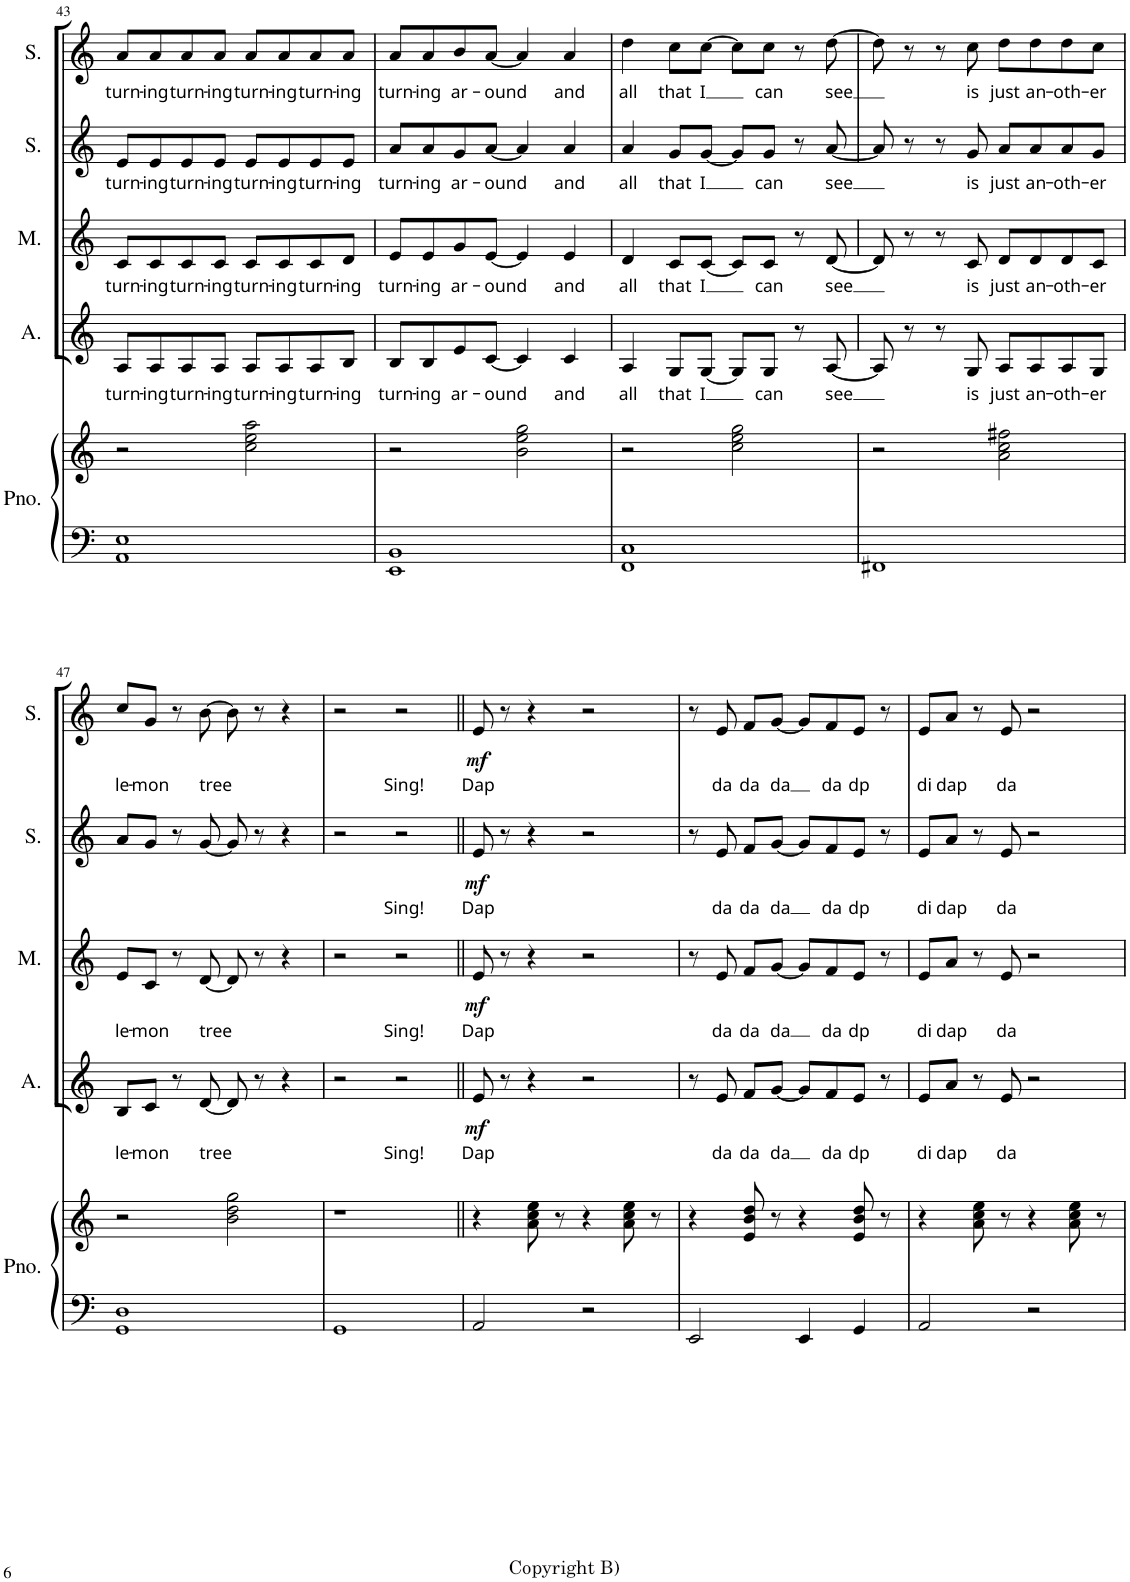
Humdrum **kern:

**kern	**kern	**kern	**text	**dynam	**kern	**text	**dynam	**kern	**text	**dynam	**kern	**text	**dynam
*part5	*part5	*part4	*part4	*part4	*part3	*part3	*part3	*part2	*part2	*part2	*part1	*part1	*part1
*staff6	*staff5	*staff4	*staff4	*staff4	*staff3	*staff3	*staff3	*staff2	*staff2	*staff2	*staff1	*staff1	*staff1
*I"Piano	*	*I"Alto	*	*	*I"Mezzo	*	*	*I"Soprano	*	*	*I"Soprano	*	*
*I'Pno.	*	*I'A.	*	*	*I'M.	*	*	*I'S.	*	*	*I'S.	*	*
!!LO:PB:g=z
*clefF4	*clefG2	*clefG2	*	*	*clefG2	*	*	*clefG2	*	*	*clefG2	*	*
*k[]	*k[]	*k[]	*	*	*k[]	*	*	*k[]	*	*	*k[]	*	*
*M4/4	*M4/4	*M4/4	*	*	*M4/4	*	*	*M4/4	*	*	*M4/4	*	*
=43	=43	=43	=43	=43	=43	=43	=43	=43	=43	=43	=43	=43	=43
!	!	!	!LO:LY:b	!	!	!LO:LY:b	!	!	!LO:LY:b	!	!	!LO:LY:b	!
1AA 1E	2r	8A/L	turn-	.	8c/L	turn-	.	8e/L	turn-	.	8a/L	turn-	.
!	!	!	!LO:LY:b	!	!	!LO:LY:b	!	!	!LO:LY:b	!	!	!LO:LY:b	!
.	.	8A/	-ing	.	8c/	-ing	.	8e/	-ing	.	8a/	-ing	.
!	!	!	!LO:LY:b	!	!	!LO:LY:b	!	!	!LO:LY:b	!	!	!LO:LY:b	!
.	.	8A/	turn-	.	8c/	turn-	.	8e/	turn-	.	8a/	turn-	.
!	!	!	!LO:LY:b	!	!	!LO:LY:b	!	!	!LO:LY:b	!	!	!LO:LY:b	!
.	.	8A/J	-ing	.	8c/J	-ing	.	8e/J	-ing	.	8a/J	-ing	.
!	!	!	!LO:LY:b	!	!	!LO:LY:b	!	!	!LO:LY:b	!	!	!LO:LY:b	!
.	2cc\ 2ee\ 2aa\	8A/L	turn-	.	8c/L	turn-	.	8e/L	turn-	.	8a/L	turn-	.
!	!	!	!LO:LY:b	!	!	!LO:LY:b	!	!	!LO:LY:b	!	!	!LO:LY:b	!
.	.	8A/	-ing	.	8c/	-ing	.	8e/	-ing	.	8a/	-ing	.
!	!	!	!LO:LY:b	!	!	!LO:LY:b	!	!	!LO:LY:b	!	!	!LO:LY:b	!
.	.	8A/	turn-	.	8c/	turn-	.	8e/	turn-	.	8a/	turn-	.
!	!	!	!LO:LY:b	!	!	!LO:LY:b	!	!	!LO:LY:b	!	!	!LO:LY:b	!
.	.	8B/J	-ing	.	8d/J	-ing	.	8e/J	-ing	.	8a/J	-ing	.
=44	=44	=44	=44	=44	=44	=44	=44	=44	=44	=44	=44	=44	=44
!	!	!	!LO:LY:b	!	!	!LO:LY:b	!	!	!LO:LY:b	!	!	!LO:LY:b	!
1EE 1BB	2r	8B/L	turn-	.	8e/L	turn-	.	8a/L	turn-	.	8a/L	turn-	.
!	!	!	!LO:LY:b	!	!	!LO:LY:b	!	!	!LO:LY:b	!	!	!LO:LY:b	!
.	.	8B/	-ing	.	8e/	-ing	.	8a/	-ing	.	8a/	-ing	.
!	!	!	!LO:LY:b	!	!	!LO:LY:b	!	!	!LO:LY:b	!	!	!LO:LY:b	!
.	.	8e/	ar-	.	8g/	ar-	.	8g/	ar-	.	8b/	ar-	.
!	!	!	!LO:LY:b	!	!	!LO:LY:b	!	!	!LO:LY:b	!	!	!LO:LY:b	!
.	.	[8c/J	-ound	.	[8e/J	-ound	.	[8a/J	-ound	.	[8a/J	-ound	.
.	2b\ 2ee\ 2gg\	4c/]	.	.	4e/]	.	.	4a/]	.	.	4a/]	.	.
!	!	!	!LO:LY:b	!	!	!LO:LY:b	!	!	!LO:LY:b	!	!	!LO:LY:b	!
.	.	4c/	and	.	4e/	and	.	4a/	and	.	4a/	and	.
=45	=45	=45	=45	=45	=45	=45	=45	=45	=45	=45	=45	=45	=45
!	!	!	!LO:LY:b	!	!	!LO:LY:b	!	!	!LO:LY:b	!	!	!LO:LY:b	!
1FF 1C	2r	4A/	all	.	4d/	all	.	4a/	all	.	4dd\	all	.
!	!	!	!LO:LY:b	!	!	!LO:LY:b	!	!	!LO:LY:b	!	!	!LO:LY:b	!
.	.	8G/L	that	.	8c/L	that	.	8g/L	that	.	8cc\L	that	.
!	!	!	!LO:LY:b	!	!	!LO:LY:b	!	!	!LO:LY:b	!	!	!LO:LY:b	!
.	.	[8G/J	I	.	[8c/J	I	.	[8g/J	I	.	[8cc\J	I	.
.	2cc\ 2ee\ 2gg\	8G/L]	.	.	8c/L]	.	.	8g/L]	.	.	8cc\L]	.	.
!	!	!	!LO:LY:b	!	!	!LO:LY:b	!	!	!LO:LY:b	!	!	!LO:LY:b	!
.	.	8G/J	can	.	8c/J	can	.	8g/J	can	.	8cc\J	can	.
.	.	8r	.	.	8r	.	.	8r	.	.	8r	.	.
!	!	!	!LO:LY:b	!	!	!LO:LY:b	!	!	!LO:LY:b	!	!	!LO:LY:b	!
.	.	[8A/	see	.	[8d/	see	.	[8a/	see	.	[8dd\	see	.
=46	=46	=46	=46	=46	=46	=46	=46	=46	=46	=46	=46	=46	=46
1FF#X	2r	8A/]	.	.	8d/]	.	.	8a/]	.	.	8dd\]	.	.
.	.	8r	.	.	8r	.	.	8r	.	.	8r	.	.
.	.	8r	.	.	8r	.	.	8r	.	.	8r	.	.
!	!	!	!LO:LY:b	!	!	!LO:LY:b	!	!	!LO:LY:b	!	!	!LO:LY:b	!
.	.	8G/	is	.	8c/	is	.	8g/	is	.	8cc\	is	.
!	!	!	!LO:LY:b	!	!	!LO:LY:b	!	!	!LO:LY:b	!	!	!LO:LY:b	!
.	2a\ 2cc\ 2ff#X\	8A/L	just	.	8d/L	just	.	8a/L	just	.	8dd\L	just	.
!	!	!	!LO:LY:b	!	!	!LO:LY:b	!	!	!LO:LY:b	!	!	!LO:LY:b	!
.	.	8A/	an-	.	8d/	an-	.	8a/	an-	.	8dd\	an-	.
!	!	!	!LO:LY:b	!	!	!LO:LY:b	!	!	!LO:LY:b	!	!	!LO:LY:b	!
.	.	8A/	-oth-	.	8d/	-oth-	.	8a/	-oth-	.	8dd\	-oth-	.
!	!	!	!LO:LY:b	!	!	!LO:LY:b	!	!	!LO:LY:b	!	!	!LO:LY:b	!
.	.	8G/J	-er	.	8c/J	-er	.	8g/J	-er	.	8cc\J	-er	.
!!LO:LB:g=z
=47	=47	=47	=47	=47	=47	=47	=47	=47	=47	=47	=47	=47	=47
!	!	!	!LO:LY:b	!	!	!LO:LY:b	!	!	!	!	!	!LO:LY:b	!
1GG 1D	2r	8B/L	le-	.	8e/L	le-	.	8a/L	.	.	8cc/L	le-	.
!	!	!	!LO:LY:b	!	!	!LO:LY:b	!	!	!	!	!	!LO:LY:b	!
.	.	8c/J	-mon	.	8c/J	-mon	.	8g/J	.	.	8g/J	-mon	.
.	.	8r	.	.	8r	.	.	8r	.	.	8r	.	.
!	!	!	!LO:LY:b	!	!	!LO:LY:b	!	!	!	!	!	!LO:LY:b	!
.	.	[8d/	tree	.	[8d/	tree	.	[8g/	.	.	[8b\	tree	.
.	2b\ 2dd\ 2gg\	8d/]	.	.	8d/]	.	.	8g/]	.	.	8b\]	.	.
.	.	8r	.	.	8r	.	.	8r	.	.	8r	.	.
.	.	4r	.	.	4r	.	.	4r	.	.	4r	.	.
=48	=48	=48	=48	=48	=48	=48	=48	=48	=48	=48	=48	=48	=48
1GG	1r	2r	.	.	2r	.	.	2r	.	.	2r	.	.
!	!	!	!LO:LY:b	!	!	!LO:LY:b	!	!	!LO:LY:b	!	!	!LO:LY:b	!
.	.	2r	Sing!	.	2r	Sing!	.	2r	Sing!	.	2r	Sing!	.
=49||	=49||	=49||	=49||	=49||	=49||	=49||	=49||	=49||	=49||	=49||	=49||	=49||	=49||
!	!	!	!LO:LY:b	!LO:DY:b	!	!LO:LY:b	!LO:DY:b	!	!LO:LY:b	!LO:DY:b	!	!LO:LY:b	!LO:DY:b
2AA/	4r	8e/	Dap	mf	8e/	Dap	mf	8e/	Dap	mf	8e/	Dap	mf
.	.	8r	.	.	8r	.	.	8r	.	.	8r	.	.
.	8a\ 8cc\ 8ee\	4r	.	.	4r	.	.	4r	.	.	4r	.	.
.	8r	.	.	.	.	.	.	.	.	.	.	.	.
2r	4r	2r	.	.	2r	.	.	2r	.	.	2r	.	.
.	8a\ 8cc\ 8ee\	.	.	.	.	.	.	.	.	.	.	.	.
.	8r	.	.	.	.	.	.	.	.	.	.	.	.
=50	=50	=50	=50	=50	=50	=50	=50	=50	=50	=50	=50	=50	=50
2EE/	4r	8r	.	.	8r	.	.	8r	.	.	8r	.	.
!	!	!	!LO:LY:b	!	!	!LO:LY:b	!	!	!LO:LY:b	!	!	!LO:LY:b	!
.	.	8e/	da	.	8e/	da	.	8e/	da	.	8e/	da	.
!	!	!	!LO:LY:b	!	!	!LO:LY:b	!	!	!LO:LY:b	!	!	!LO:LY:b	!
.	8e/ 8b/ 8dd/	8f/L	da	.	8f/L	da	.	8f/L	da	.	8f/L	da	.
!	!	!	!LO:LY:b	!	!	!LO:LY:b	!	!	!LO:LY:b	!	!	!LO:LY:b	!
.	8r	[8g/J	da	.	[8g/J	da	.	[8g/J	da	.	[8g/J	da	.
4EE/	4r	8g/L]	.	.	8g/L]	.	.	8g/L]	.	.	8g/L]	.	.
!	!	!	!LO:LY:b	!	!	!LO:LY:b	!	!	!LO:LY:b	!	!	!LO:LY:b	!
.	.	8f/	da	.	8f/	da	.	8f/	da	.	8f/	da	.
!	!	!	!LO:LY:b	!	!	!LO:LY:b	!	!	!LO:LY:b	!	!	!LO:LY:b	!
4GG/	8e/ 8b/ 8dd/	8e/J	dp	.	8e/J	dp	.	8e/J	dp	.	8e/J	dp	.
.	8r	8r	.	.	8r	.	.	8r	.	.	8r	.	.
=51	=51	=51	=51	=51	=51	=51	=51	=51	=51	=51	=51	=51	=51
!	!	!	!LO:LY:b	!	!	!LO:LY:b	!	!	!LO:LY:b	!	!	!LO:LY:b	!
2AA/	4r	8e/L	di	.	8e/L	di	.	8e/L	di	.	8e/L	di	.
!	!	!	!LO:LY:b	!	!	!LO:LY:b	!	!	!LO:LY:b	!	!	!LO:LY:b	!
.	.	8a/J	dap	.	8a/J	dap	.	8a/J	dap	.	8a/J	dap	.
.	8a\ 8cc\ 8ee\	8r	.	.	8r	.	.	8r	.	.	8r	.	.
!	!	!	!LO:LY:b	!	!	!LO:LY:b	!	!	!LO:LY:b	!	!	!LO:LY:b	!
.	8r	8e/	da	.	8e/	da	.	8e/	da	.	8e/	da	.
2r	4r	2r	.	.	2r	.	.	2r	.	.	2r	.	.
.	8a\ 8cc\ 8ee\	.	.	.	.	.	.	.	.	.	.	.	.
.	8r	.	.	.	.	.	.	.	.	.	.	.	.
=	=	=	=	=	=	=	=	=	=	=	=	=	=
*-	*-	*-	*-	*-	*-	*-	*-	*-	*-	*-	*-	*-	*-
